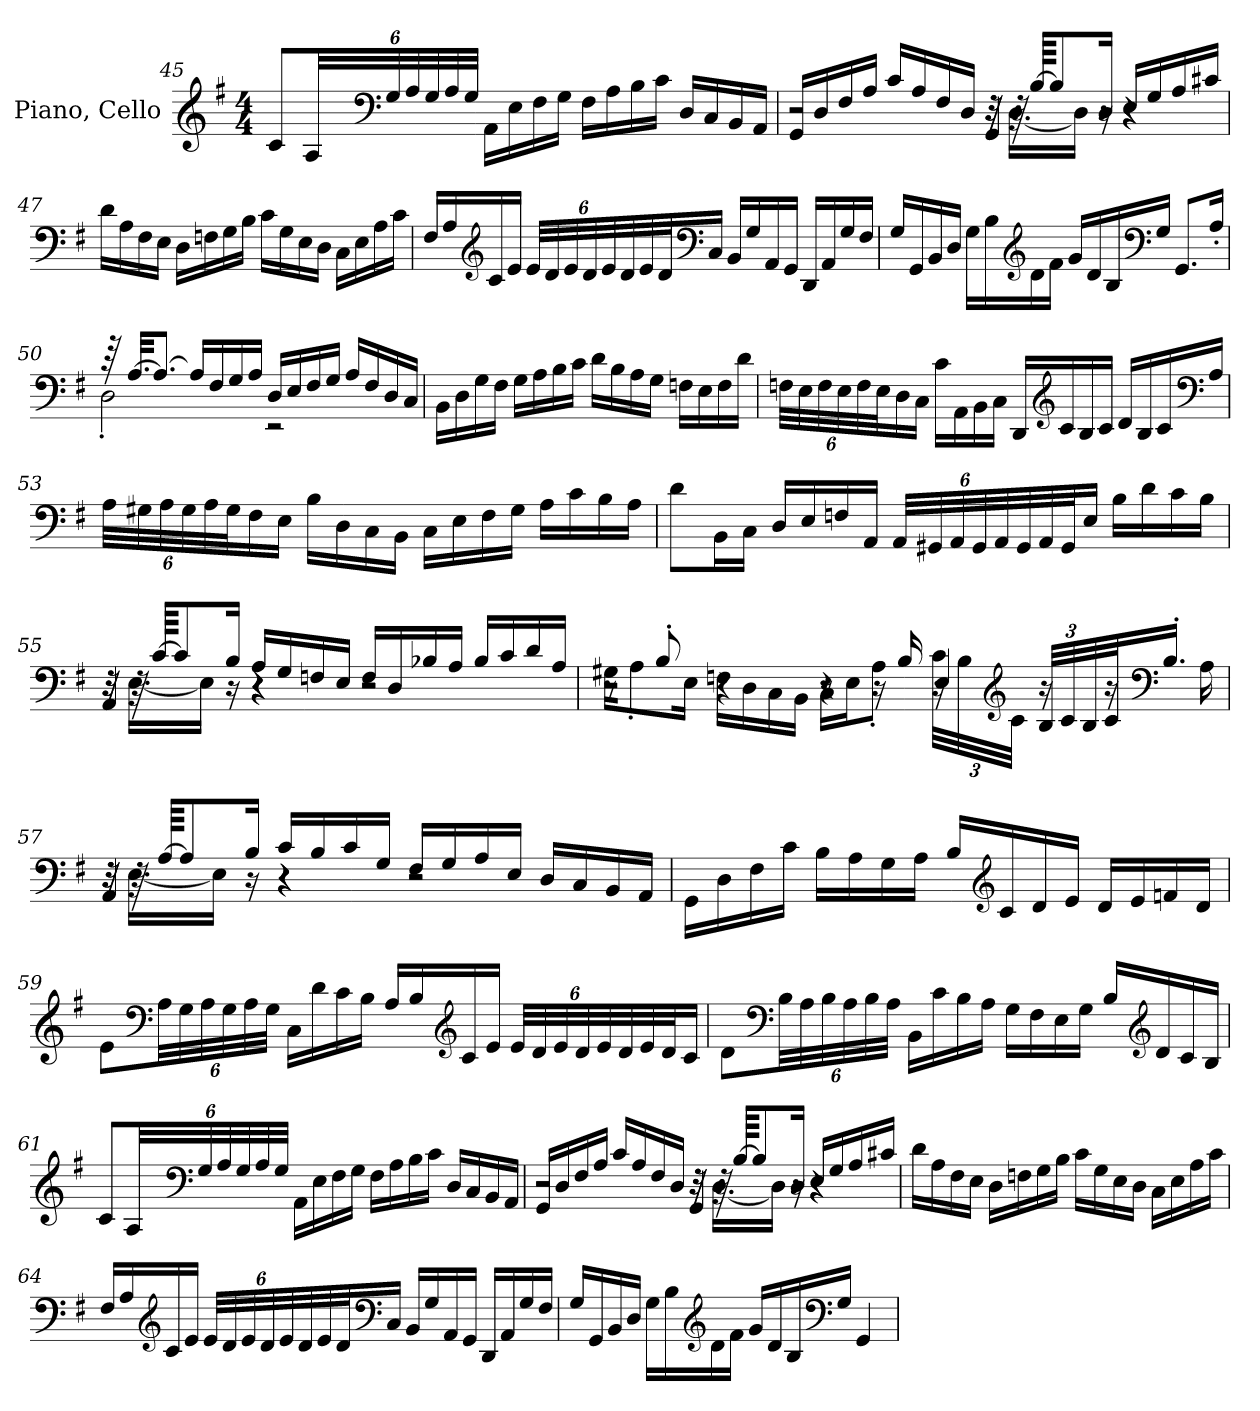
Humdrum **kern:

**kern
*part1
*staff1
*I"Piano, Cello
*I'Pno.
*clefG2
*k[f#]
*M4/4
=45
8c/L
*Xbrackettup
48A/LL
*clefF4
48G/
48A/
48G/
48A/
48G/JJJ
16AA\LL
16E\
16F#\
16G\JJ
16F#\LL
16A\
16B\
16c\JJ
16D/LL
16C/
16BB/
16AA/JJ
!!LO:LB:g=z
=46
*^
*	*^
16GG/LL	2r	2r
16D/	.	.
16F#/	.	.
16A/JJ	.	.
16c/LL	.	.
16A/	.	.
16F#/	.	.
16D/JJ	.	.
32r	32r	4GG/
64r	[16.D\LL	.
[64B/KKKL	.	.
8B/]	.	.
.	16D\JJ]	.
16D/Jk	16r	.
16E/LL	4r	4r
16G/	.	.
16A/	.	.
16c#X/JJ	.	.
*v	*v	*v
=47
16d\LL
16A\
16F#\
16E\JJ
16D\LL
16Fn\
16G\
16B\JJ
16c\LL
16G\
16E\
16D\JJ
16C\LL
16E\
16A\
16c\JJ
!!LO:LB:g=z
=48
16F#/LL
16A/
*clefG2
16c/
16e/JJ
48e/LLL
48d/
48e/
48d/
48e/
48d/
32e/
32d/J
*clefF4
16C/JJ
16BB/LL
16G/
16AA/
16GG/JJ
16DD/LL
16AA/
16G/
16F#/JJ
=49
16G/LL
16GG/
16BB/
16D/JJ
16G\LL
16B\
*clefG2
16d\
16f#\JJ
16g/LL
16d/
16B/
*clefF4
16G/JJ
8.GG/L
16A'/Jk
!!LO:LB:g=z
=50
*^
64r	2D'\
[32.A/KKL	.
8.A/J_	.
16A/LL]	.
16F#/	.
16G/	.
16A/JJ	.
16D/LL	2r
16E/	.
16F#/	.
16G/JJ	.
16A/LL	.
16F#/	.
16D/	.
16C/JJ	.
*v	*v
=51
16BB\LL
16D\
16G\
16F#\JJ
16G\LL
16A\
16B\
16c\JJ
16d\LL
16B\
16A\
16G\JJ
16Fn\LL
16E\
16F\
16d\JJ
!!LO:LB:g=z
=52
48Fn\LLL
48E\
48F\
48E\
48F\
48E\J
16D\
16C\JJ
16c\LL
16AA\
16BB\
16C\JJ
16DD/LL
*clefG2
16c/
16B/
16c/JJ
16d/LL
16B/
16c/
*clefF4
16A/JJ
=53
48A\LLL
48G#X\
48A\
48G#\
48A\
48G#\J
16F#\
16E\JJ
16B\LL
16D\
16C\
16BB\JJ
16C\LL
16E\
16F#\
16G#\JJ
16A\LL
16c\
16B\
16A\JJ
!!LO:LB:g=z
=54
8d\L
16BB\L
16C\JJ
16D/LL
16E/
16Fn/
16AA/JJ
48AA/LLL
48GG#X/
48AA/
48GG#/
48AA/
48GG#/
32AA/
32GG#/J
16E/JJ
16B\LL
16d\
16c\
16B\JJ
=55
*^
*	*^
32r	32r	4AA/
64r	[16.E\LL	.
[64c/KKKL	.	.
8c/]	.	.
.	16E\JJ]	.
16B/Jk	16r	.
16A/LL	4r	4r
16G/	.	.
16Fn/	.	.
16E/JJ	.	.
16F/LL	2r	2r
16D/	.	.
16B-X/	.	.
16A/JJ	.	.
16B-/LL	.	.
16c/	.	.
16d/	.	.
16A/JJ	.	.
!!LO:LB:g=z	!!	!!
=56	=56	=56
8r	16G#X\KL	2r
.	8A'\	.
8B'/	.	.
.	16E\Jk	.
4r	16Fn\LL	.
.	16D\	.
.	16C\	.
.	16BB\JJ	.
8r	16C\LL	4r
.	16E\J	.
16r	8A'\J	.
16B/	.	.
16r	48c\LLL	4E/
.	48B\	.
*clefG2	*	*
.	48c\JJJ	.
48B/LLL	16r	.
48c/	.	.
48B/	.	.
32c/J	16r	.
*clefF4	*	*
16.B'/JJ	.	.
.	16A\	.
!!LO:LB:g=z	!!	!!
=57	=57	=57
32r	32r	4AA/
64r	[16.E\LL	.
[64A/KKKL	.	.
8A/]	.	.
.	16E\JJ]	.
16B/Jk	16r	.
16c/LL	4r	4r
16B/	.	.
16c/	.	.
16G/JJ	.	.
16F#/LL	2r	2r
16G/	.	.
16A/	.	.
16E/JJ	.	.
16D/LL	.	.
16C/	.	.
16BB/	.	.
16AA/JJ	.	.
*v	*v	*v
=58
16GG\LL
16D\
16F#\
16c\JJ
16B\LL
16A\
16G\
16A\JJ
16B/LL
*clefG2
16c/
16d/
16e/JJ
16d/LL
16e/
16fn/
16d/JJ
!!LO:LB:g=z
=59
8e\L
*clefF4
48A\LL
48G\
48A\
48G\
48A\
48G\JJJ
16C\LL
16d\
16c\
16B\JJ
16A/LL
16B/
*clefG2
16c/
16e/JJ
48e/LLL
48d/
48e/
48d/
48e/
48d/
32e/
32d/J
16c/JJ
!!LO:PB:g=z
=60
8d\L
*clefF4
48B\LL
48A\
48B\
48A\
48B\
48A\JJJ
16BB\LL
16c\
16B\
16A\JJ
16G\LL
16F#\
16E\
16G\JJ
16B/LL
*clefG2
16d/
16c/
16B/JJ
=61
8c/L
48A/LL
*clefF4
48G/
48A/
48G/
48A/
48G/JJJ
16AA\LL
16E\
16F#\
16G\JJ
16F#\LL
16A\
16B\
16c\JJ
16D/LL
16C/
16BB/
16AA/JJ
!!LO:LB:g=z
=62
*^
*	*^
16GG/LL	2r	2r
16D/	.	.
16F#/	.	.
16A/JJ	.	.
16c/LL	.	.
16A/	.	.
16F#/	.	.
16D/JJ	.	.
32r	32r	4GG/
64r	[16.D\LL	.
[64B/KKKL	.	.
8B/]	.	.
.	16D\JJ]	.
16D/Jk	16r	.
16E/LL	4r	4r
16G/	.	.
16A/	.	.
16c#X/JJ	.	.
*v	*v	*v
=63
16d\LL
16A\
16F#\
16E\JJ
16D\LL
16Fn\
16G\
16B\JJ
16c\LL
16G\
16E\
16D\JJ
16C\LL
16E\
16A\
16c\JJ
!!LO:LB:g=z
=64
16F#/LL
16A/
*clefG2
16c/
16e/JJ
48e/LLL
48d/
48e/
48d/
48e/
48d/
32e/
32d/J
*clefF4
16C/JJ
16BB/LL
16G/
16AA/
16GG/JJ
16DD/LL
16AA/
16G/
16F#/JJ
=65
16G/LL
16GG/
16BB/
16D/JJ
*MM69
16G\LL
16B\
*clefG2
*MM66
16d\
16f#\JJ
*MM59
16g/LL
16d/
*MM52
16B/
*clefF4
16G/JJ
*MM40
4GG/
=
*-
